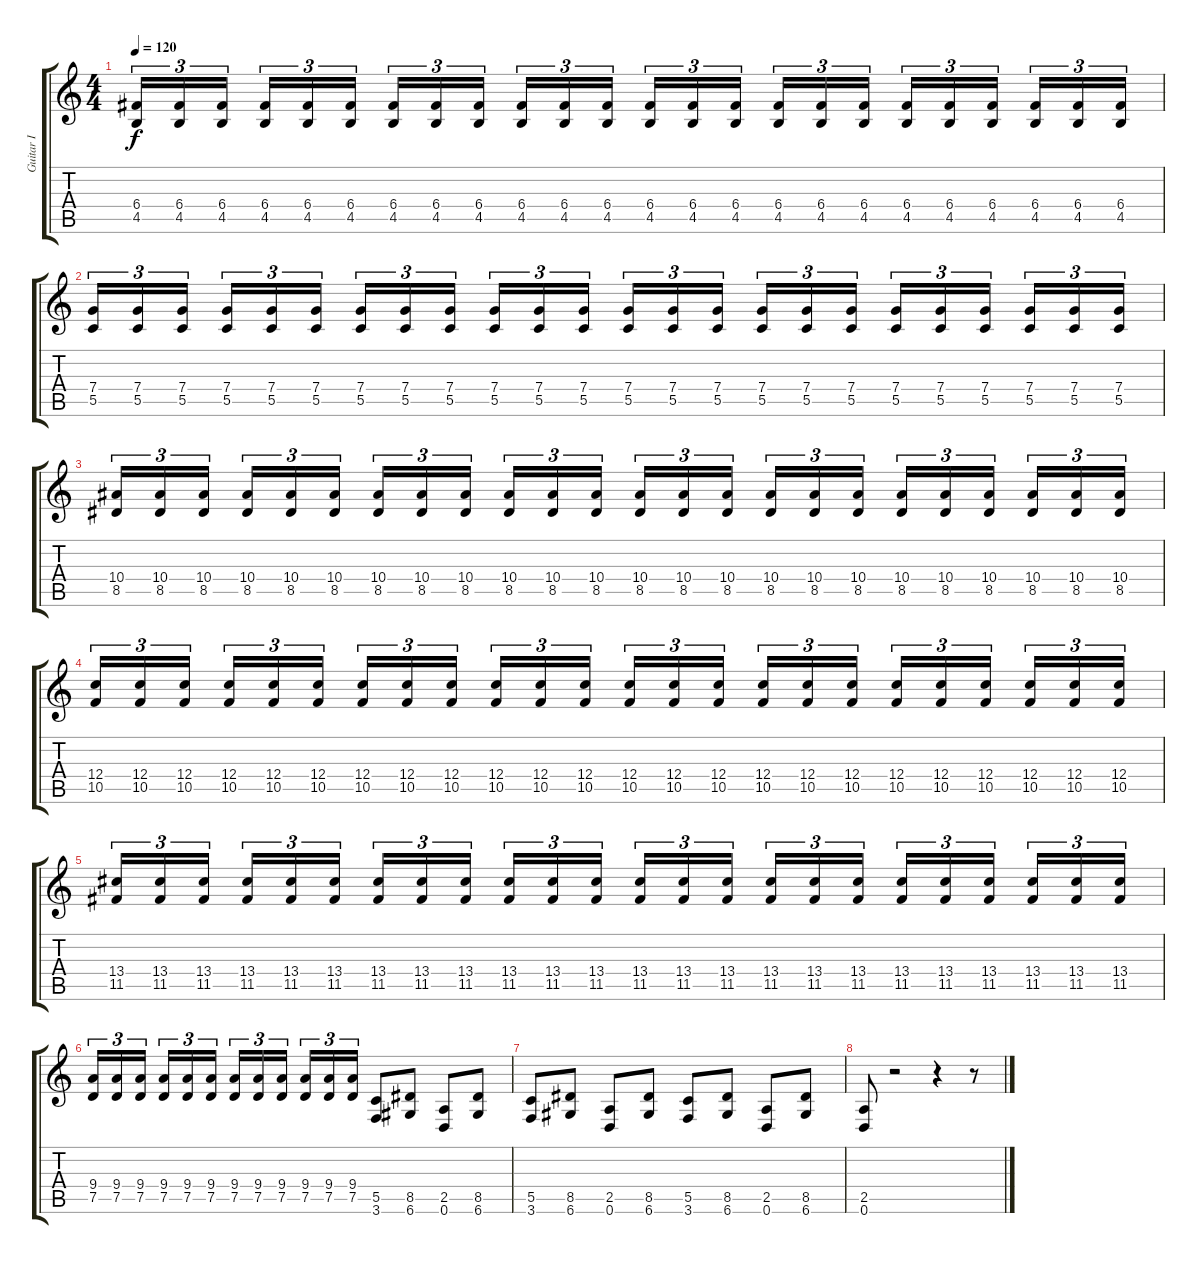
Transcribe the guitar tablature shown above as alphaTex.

\track ("Guitar I" "Guitar I") {instrument distortionguitar}
\staff {score tabs}
\tuning (D4 A3 F3 C3 G2 D2) {hide}
\ts (4 4)
\tempo 120
\clef g2
\ks c
(6.4 4.5).16{tu (3 2) dy f} (6.4 4.5).16{tu (3 2)} (6.4 4.5).16{tu (3 2)} (6.4 4.5).16{tu (3 2)} (6.4 4.5).16{tu (3 2)} (6.4 4.5).16{tu (3 2)} (6.4 4.5).16{tu (3 2)} (6.4 4.5).16{tu (3 2)} (6.4 4.5).16{tu (3 2)} (6.4 4.5).16{tu (3 2)} (6.4 4.5).16{tu (3 2)} (6.4 4.5).16{tu (3 2)} (6.4 4.5).16{tu (3 2)} (6.4 4.5).16{tu (3 2)} (6.4 4.5).16{tu (3 2)} (6.4 4.5).16{tu (3 2)} (6.4 4.5).16{tu (3 2)} (6.4 4.5).16{tu (3 2)} (6.4 4.5).16{tu (3 2)} (6.4 4.5).16{tu (3 2)} (6.4 4.5).16{tu (3 2)} (6.4 4.5).16{tu (3 2)} (6.4 4.5).16{tu (3 2)} (6.4 4.5).16{tu (3 2)} |
(7.4 5.5).16{tu (3 2)} (7.4 5.5).16{tu (3 2)} (7.4 5.5).16{tu (3 2)} (7.4 5.5).16{tu (3 2)} (7.4 5.5).16{tu (3 2)} (7.4 5.5).16{tu (3 2)} (7.4 5.5).16{tu (3 2)} (7.4 5.5).16{tu (3 2)} (7.4 5.5).16{tu (3 2)} (7.4 5.5).16{tu (3 2)} (7.4 5.5).16{tu (3 2)} (7.4 5.5).16{tu (3 2)} (7.4 5.5).16{tu (3 2)} (7.4 5.5).16{tu (3 2)} (7.4 5.5).16{tu (3 2)} (7.4 5.5).16{tu (3 2)} (7.4 5.5).16{tu (3 2)} (7.4 5.5).16{tu (3 2)} (7.4 5.5).16{tu (3 2)} (7.4 5.5).16{tu (3 2)} (7.4 5.5).16{tu (3 2)} (7.4 5.5).16{tu (3 2)} (7.4 5.5).16{tu (3 2)} (7.4 5.5).16{tu (3 2)} |
(10.4 8.5).16{tu (3 2)} (10.4 8.5).16{tu (3 2)} (10.4 8.5).16{tu (3 2)} (10.4 8.5).16{tu (3 2)} (10.4 8.5).16{tu (3 2)} (10.4 8.5).16{tu (3 2)} (10.4 8.5).16{tu (3 2)} (10.4 8.5).16{tu (3 2)} (10.4 8.5).16{tu (3 2)} (10.4 8.5).16{tu (3 2)} (10.4 8.5).16{tu (3 2)} (10.4 8.5).16{tu (3 2)} (10.4 8.5).16{tu (3 2)} (10.4 8.5).16{tu (3 2)} (10.4 8.5).16{tu (3 2)} (10.4 8.5).16{tu (3 2)} (10.4 8.5).16{tu (3 2)} (10.4 8.5).16{tu (3 2)} (10.4 8.5).16{tu (3 2)} (10.4 8.5).16{tu (3 2)} (10.4 8.5).16{tu (3 2)} (10.4 8.5).16{tu (3 2)} (10.4 8.5).16{tu (3 2)} (10.4 8.5).16{tu (3 2)} |
(12.4 10.5).16{tu (3 2)} (12.4 10.5).16{tu (3 2)} (12.4 10.5).16{tu (3 2)} (12.4 10.5).16{tu (3 2)} (12.4 10.5).16{tu (3 2)} (12.4 10.5).16{tu (3 2)} (12.4 10.5).16{tu (3 2)} (12.4 10.5).16{tu (3 2)} (12.4 10.5).16{tu (3 2)} (12.4 10.5).16{tu (3 2)} (12.4 10.5).16{tu (3 2)} (12.4 10.5).16{tu (3 2)} (12.4 10.5).16{tu (3 2)} (12.4 10.5).16{tu (3 2)} (12.4 10.5).16{tu (3 2)} (12.4 10.5).16{tu (3 2)} (12.4 10.5).16{tu (3 2)} (12.4 10.5).16{tu (3 2)} (12.4 10.5).16{tu (3 2)} (12.4 10.5).16{tu (3 2)} (12.4 10.5).16{tu (3 2)} (12.4 10.5).16{tu (3 2)} (12.4 10.5).16{tu (3 2)} (12.4 10.5).16{tu (3 2)} |
(13.4 11.5).16{tu (3 2)} (13.4 11.5).16{tu (3 2)} (13.4 11.5).16{tu (3 2)} (13.4 11.5).16{tu (3 2)} (13.4 11.5).16{tu (3 2)} (13.4 11.5).16{tu (3 2)} (13.4 11.5).16{tu (3 2)} (13.4 11.5).16{tu (3 2)} (13.4 11.5).16{tu (3 2)} (13.4 11.5).16{tu (3 2)} (13.4 11.5).16{tu (3 2)} (13.4 11.5).16{tu (3 2)} (13.4 11.5).16{tu (3 2)} (13.4 11.5).16{tu (3 2)} (13.4 11.5).16{tu (3 2)} (13.4 11.5).16{tu (3 2)} (13.4 11.5).16{tu (3 2)} (13.4 11.5).16{tu (3 2)} (13.4 11.5).16{tu (3 2)} (13.4 11.5).16{tu (3 2)} (13.4 11.5).16{tu (3 2)} (13.4 11.5).16{tu (3 2)} (13.4 11.5).16{tu (3 2)} (13.4 11.5).16{tu (3 2)} |
(9.4 7.5).16{tu (3 2)} (9.4 7.5).16{tu (3 2)} (9.4 7.5).16{tu (3 2)} (9.4 7.5).16{tu (3 2)} (9.4 7.5).16{tu (3 2)} (9.4 7.5).16{tu (3 2)} (9.4 7.5).16{tu (3 2)} (9.4 7.5).16{tu (3 2)} (9.4 7.5).16{tu (3 2)} (9.4 7.5).16{tu (3 2)} (9.4 7.5).16{tu (3 2)} (9.4 7.5).16{tu (3 2)} (5.5 3.6).8 (8.5 6.6).8 (2.5 0.6).8 (8.5 6.6).8 |
(5.5 3.6).8 (8.5 6.6).8 (2.5 0.6).8 (8.5 6.6).8 (5.5 3.6).8 (8.5 6.6).8 (2.5 0.6).8 (8.5 6.6).8 |
(2.5 0.6).8 r.2 r.4 r.8
